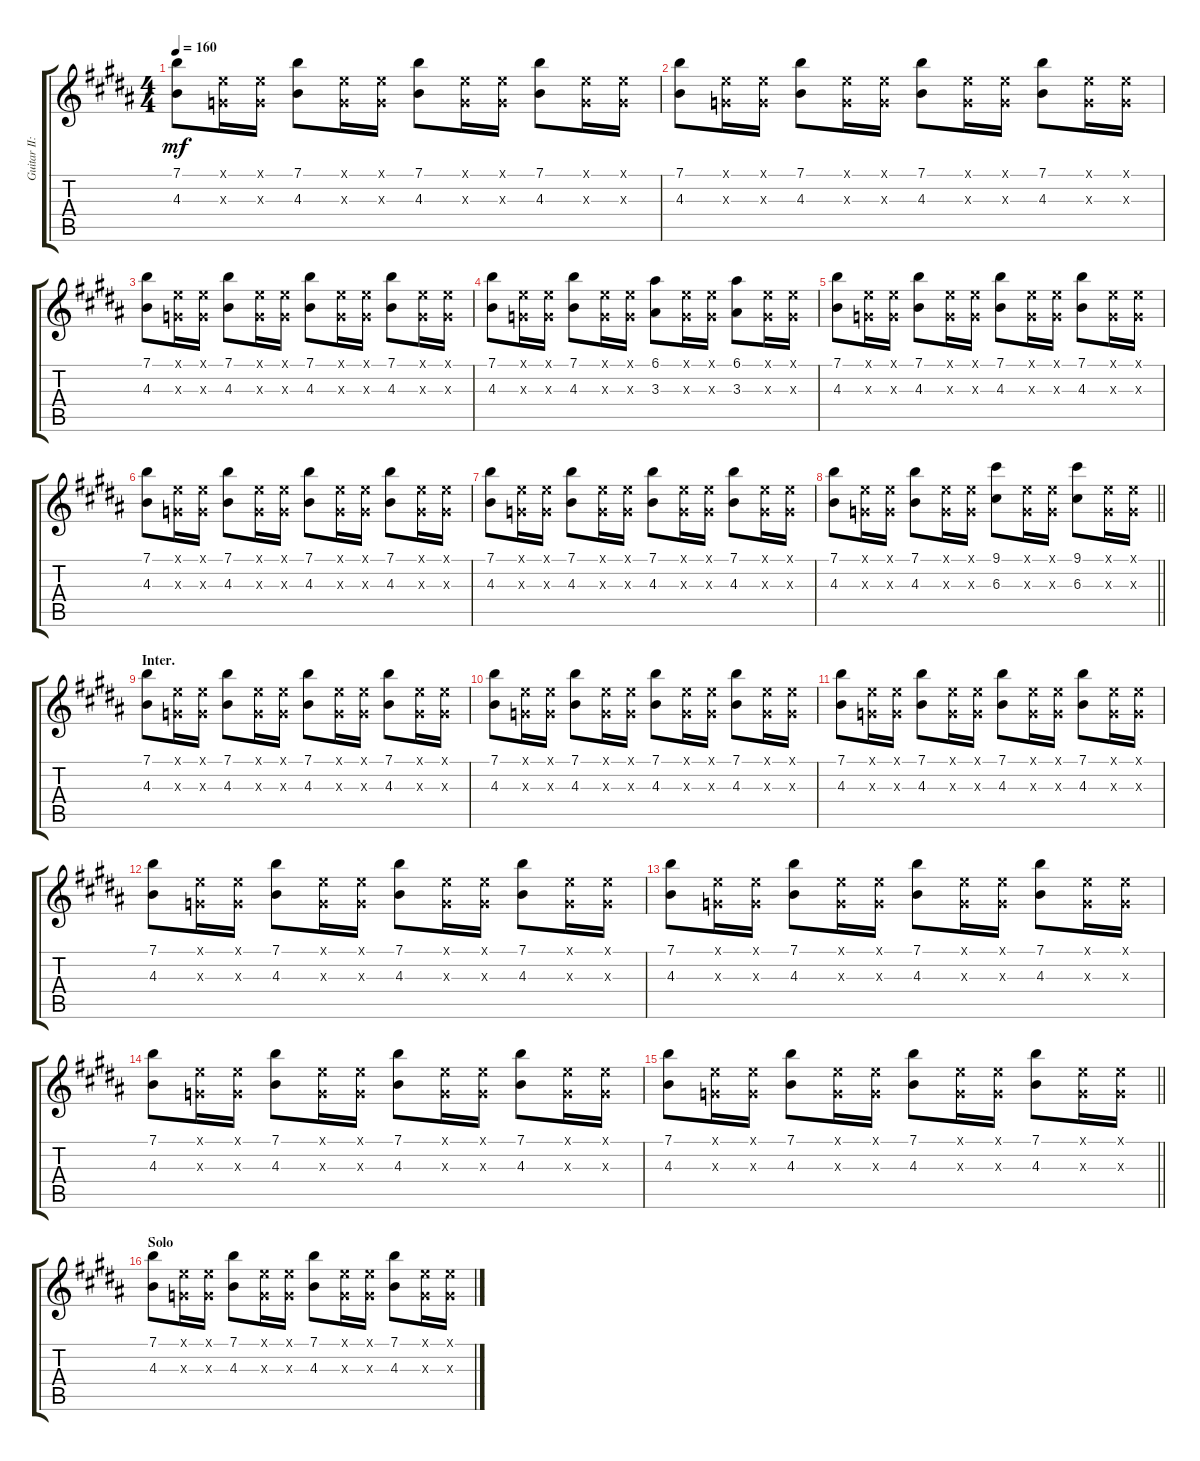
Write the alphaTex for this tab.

\track ("Guitar II: Azusa Nakano" "Guitar II:") {instrument distortionguitar}
\staff {score tabs}
\tuning (E4 B3 G3 D3 A2 E2) {hide}
\ts (4 4)
\tempo 160
\clef g2
\ks b
(7.1 4.3).8{dy mf} (0.1{x} 0.3{x}).16 (0.1{x} 0.3{x}).16 (7.1 4.3).8 (0.1{x} 0.3{x}).16 (0.1{x} 0.3{x}).16 (7.1 4.3).8 (0.1{x} 0.3{x}).16 (0.1{x} 0.3{x}).16 (7.1 4.3).8 (0.1{x} 0.3{x}).16 (0.1{x} 0.3{x}).16 |
(7.1 4.3).8 (0.1{x} 0.3{x}).16 (0.1{x} 0.3{x}).16 (7.1 4.3).8 (0.1{x} 0.3{x}).16 (0.1{x} 0.3{x}).16 (7.1 4.3).8 (0.1{x} 0.3{x}).16 (0.1{x} 0.3{x}).16 (7.1 4.3).8 (0.1{x} 0.3{x}).16 (0.1{x} 0.3{x}).16 |
(7.1 4.3).8 (0.1{x} 0.3{x}).16 (0.1{x} 0.3{x}).16 (7.1 4.3).8 (0.1{x} 0.3{x}).16 (0.1{x} 0.3{x}).16 (7.1 4.3).8 (0.1{x} 0.3{x}).16 (0.1{x} 0.3{x}).16 (7.1 4.3).8 (0.1{x} 0.3{x}).16 (0.1{x} 0.3{x}).16 |
(7.1 4.3).8 (0.1{x} 0.3{x}).16 (0.1{x} 0.3{x}).16 (7.1 4.3).8 (0.1{x} 0.3{x}).16 (0.1{x} 0.3{x}).16 (6.1 3.3).8 (0.1{x} 0.3{x}).16 (0.1{x} 0.3{x}).16 (6.1 3.3).8 (0.1{x} 0.3{x}).16 (0.1{x} 0.3{x}).16 |
(7.1 4.3).8 (0.1{x} 0.3{x}).16 (0.1{x} 0.3{x}).16 (7.1 4.3).8 (0.1{x} 0.3{x}).16 (0.1{x} 0.3{x}).16 (7.1 4.3).8 (0.1{x} 0.3{x}).16 (0.1{x} 0.3{x}).16 (7.1 4.3).8 (0.1{x} 0.3{x}).16 (0.1{x} 0.3{x}).16 |
(7.1 4.3).8 (0.1{x} 0.3{x}).16 (0.1{x} 0.3{x}).16 (7.1 4.3).8 (0.1{x} 0.3{x}).16 (0.1{x} 0.3{x}).16 (7.1 4.3).8 (0.1{x} 0.3{x}).16 (0.1{x} 0.3{x}).16 (7.1 4.3).8 (0.1{x} 0.3{x}).16 (0.1{x} 0.3{x}).16 |
(7.1 4.3).8 (0.1{x} 0.3{x}).16 (0.1{x} 0.3{x}).16 (7.1 4.3).8 (0.1{x} 0.3{x}).16 (0.1{x} 0.3{x}).16 (7.1 4.3).8 (0.1{x} 0.3{x}).16 (0.1{x} 0.3{x}).16 (7.1 4.3).8 (0.1{x} 0.3{x}).16 (0.1{x} 0.3{x}).16 |
\barLineRight lightlight
(7.1 4.3).8 (0.1{x} 0.3{x}).16 (0.1{x} 0.3{x}).16 (7.1 4.3).8 (0.1{x} 0.3{x}).16 (0.1{x} 0.3{x}).16 (9.1 6.3).8 (0.1{x} 0.3{x}).16 (0.1{x} 0.3{x}).16 (9.1 6.3).8 (0.1{x} 0.3{x}).16 (0.1{x} 0.3{x}).16 |
\section ("" "Inter.")
(7.1 4.3).8 (0.1{x} 0.3{x}).16 (0.1{x} 0.3{x}).16 (7.1 4.3).8 (0.1{x} 0.3{x}).16 (0.1{x} 0.3{x}).16 (7.1 4.3).8 (0.1{x} 0.3{x}).16 (0.1{x} 0.3{x}).16 (7.1 4.3).8 (0.1{x} 0.3{x}).16 (0.1{x} 0.3{x}).16 |
(7.1 4.3).8 (0.1{x} 0.3{x}).16 (0.1{x} 0.3{x}).16 (7.1 4.3).8 (0.1{x} 0.3{x}).16 (0.1{x} 0.3{x}).16 (7.1 4.3).8 (0.1{x} 0.3{x}).16 (0.1{x} 0.3{x}).16 (7.1 4.3).8 (0.1{x} 0.3{x}).16 (0.1{x} 0.3{x}).16 |
(7.1 4.3).8 (0.1{x} 0.3{x}).16 (0.1{x} 0.3{x}).16 (7.1 4.3).8 (0.1{x} 0.3{x}).16 (0.1{x} 0.3{x}).16 (7.1 4.3).8 (0.1{x} 0.3{x}).16 (0.1{x} 0.3{x}).16 (7.1 4.3).8 (0.1{x} 0.3{x}).16 (0.1{x} 0.3{x}).16 |
(7.1 4.3).8 (0.1{x} 0.3{x}).16 (0.1{x} 0.3{x}).16 (7.1 4.3).8 (0.1{x} 0.3{x}).16 (0.1{x} 0.3{x}).16 (7.1 4.3).8 (0.1{x} 0.3{x}).16 (0.1{x} 0.3{x}).16 (7.1 4.3).8 (0.1{x} 0.3{x}).16 (0.1{x} 0.3{x}).16 |
(7.1 4.3).8 (0.1{x} 0.3{x}).16 (0.1{x} 0.3{x}).16 (7.1 4.3).8 (0.1{x} 0.3{x}).16 (0.1{x} 0.3{x}).16 (7.1 4.3).8 (0.1{x} 0.3{x}).16 (0.1{x} 0.3{x}).16 (7.1 4.3).8 (0.1{x} 0.3{x}).16 (0.1{x} 0.3{x}).16 |
(7.1 4.3).8 (0.1{x} 0.3{x}).16 (0.1{x} 0.3{x}).16 (7.1 4.3).8 (0.1{x} 0.3{x}).16 (0.1{x} 0.3{x}).16 (7.1 4.3).8 (0.1{x} 0.3{x}).16 (0.1{x} 0.3{x}).16 (7.1 4.3).8 (0.1{x} 0.3{x}).16 (0.1{x} 0.3{x}).16 |
\barLineRight lightlight
(7.1 4.3).8 (0.1{x} 0.3{x}).16 (0.1{x} 0.3{x}).16 (7.1 4.3).8 (0.1{x} 0.3{x}).16 (0.1{x} 0.3{x}).16 (7.1 4.3).8 (0.1{x} 0.3{x}).16 (0.1{x} 0.3{x}).16 (7.1 4.3).8 (0.1{x} 0.3{x}).16 (0.1{x} 0.3{x}).16 |
\section ("" "Solo")
(7.1 4.3).8 (0.1{x} 0.3{x}).16 (0.1{x} 0.3{x}).16 (7.1 4.3).8 (0.1{x} 0.3{x}).16 (0.1{x} 0.3{x}).16 (7.1 4.3).8 (0.1{x} 0.3{x}).16 (0.1{x} 0.3{x}).16 (7.1 4.3).8 (0.1{x} 0.3{x}).16 (0.1{x} 0.3{x}).16
